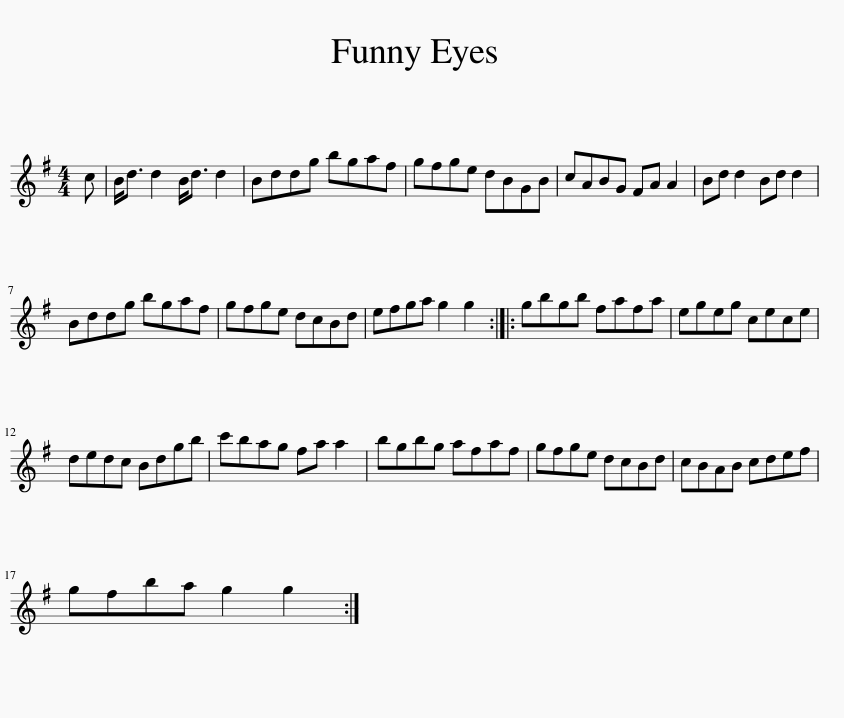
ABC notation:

X:1
L:1/8
M:4/4
I:linebreak $
K:G
V:1 treble
V:1
 c | B<d d2 B<d d2 | Bddg bgaf | gfge dBGB | cABG FA A2 | %5
 Bd d2 Bd d2 |$ Bddg bgaf | gfge dcBd | efga g2 g2 :: gbgb fafa | %10
 egeg cece |$ dedc Bdgb | c'bag fa a2 | bgbg afaf | gfge dcBd | %15
 cBAB cdef |$ gfba g2 g2 :| %17
